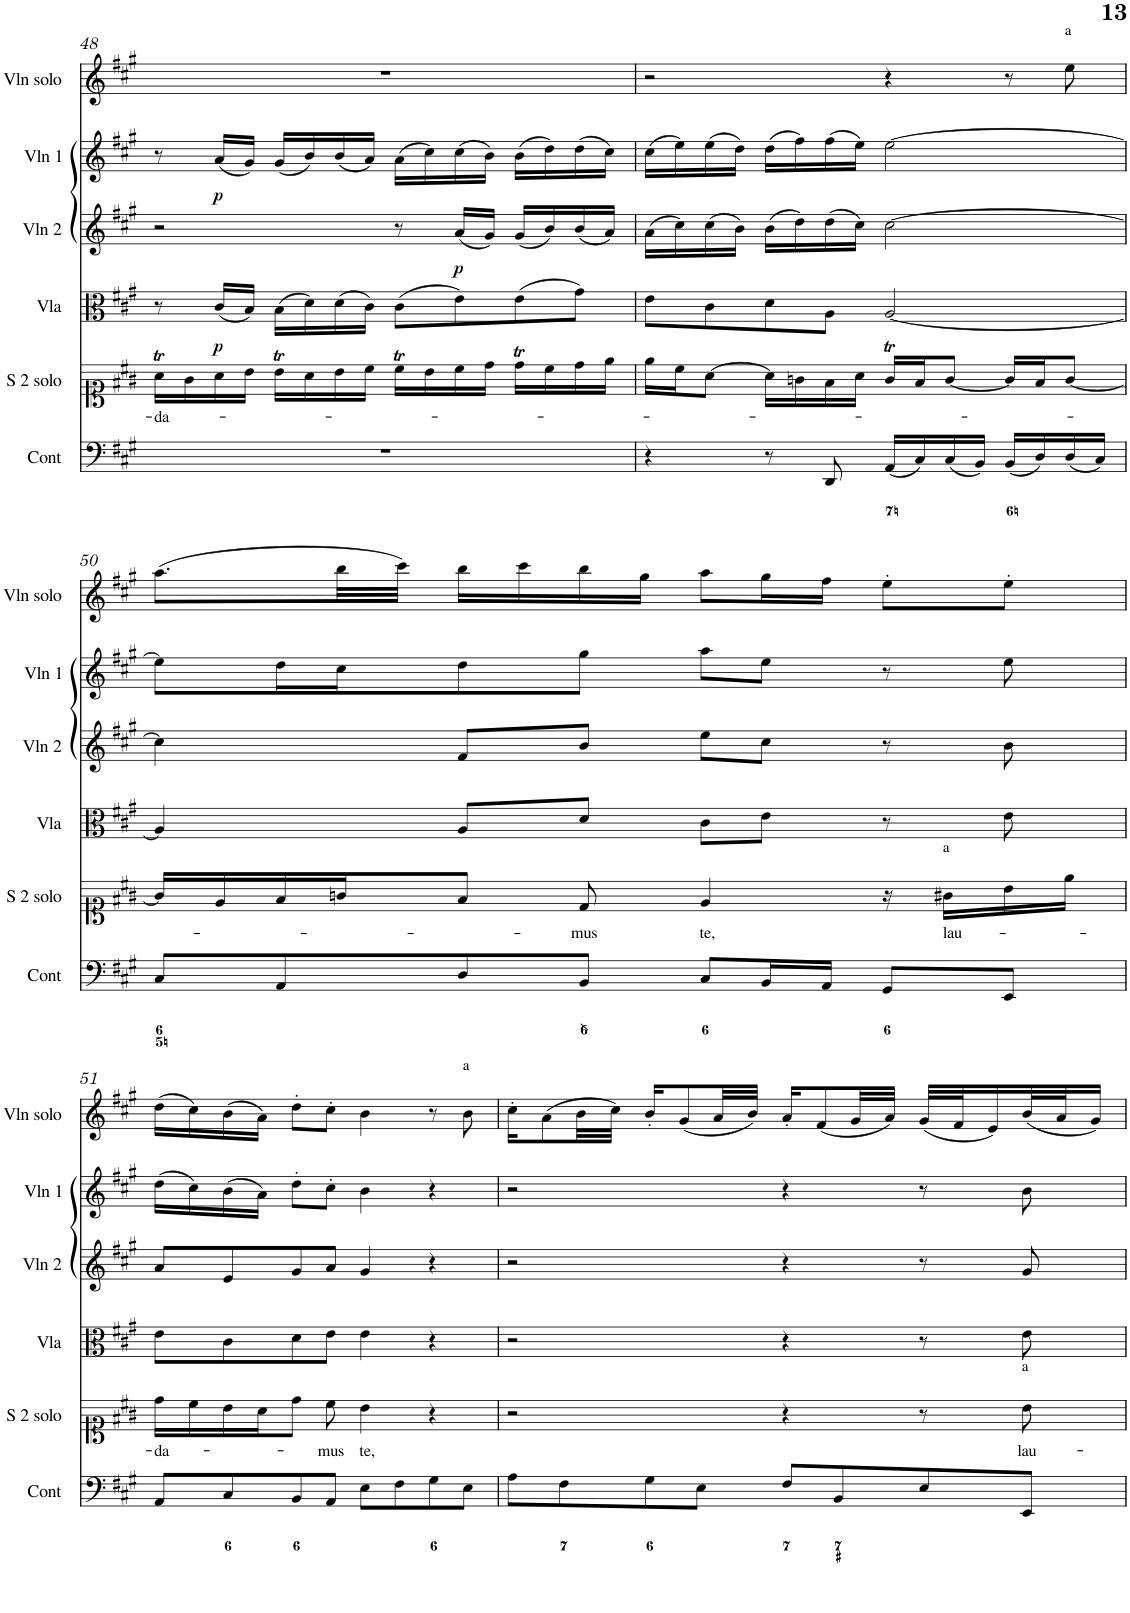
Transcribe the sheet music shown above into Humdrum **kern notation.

**kern	**kern	**text	**kern	**dynam	**kern	**dynam	**kern	**dynam	**kern
*part6	*part5	*part5	*part4	*part4	*part3	*part3	*part2	*part2	*part1
*staff6	*staff5	*staff5	*staff4	*staff4	*staff3	*staff3	*staff2	*staff2	*staff1
*I"Continuo	*I"Soprano 2 solo (sic)	*	*I"Viola	*	*I"Violin 2	*	*I"Violin 1	*	*I"Violin solo
*I'Cont	*I'S 2 solo	*	*I'Vla	*	*I'Vln 2	*	*I'Vln 1	*	*I'Vln solo
!!LO:PB:g=z
*clefF4	*clefC1	*	*clefC3	*	*clefG2	*	*clefG2	*	*clefG2
*k[f#c#g#]	*k[f#c#g#]	*	*k[f#c#g#]	*	*k[f#c#g#]	*	*k[f#c#g#]	*	*k[f#c#g#]
*M4/4	*M4/4	*	*M4/4	*	*M4/4	*	*M4/4	*	*M4/4
*met(c)	*met(c)	*	*met(c)	*	*met(c)	*	*met(c)	*	*met(c)
=48	=48	=48	=48	=48	=48	=48	=48	=48	=48
!	!	!LO:LY:b	!	!	!	!	!	!	!
1r	16aT\LL	-da-	8r	.	2r	.	8r	.	1r
.	16g#\	.	.	.	.	.	.	.	.
!	!	!	!	!LO:DY:b	!	!	!	!LO:DY:b	!
.	16a\	.	(16c#/LL	p	.	.	(16a/LL	p	.
.	16b\JJ	.	16B/JJ)	.	.	.	16g#/JJ)	.	.
.	16bT\LL	.	(16B\LL	.	.	.	(16g#/LL	.	.
.	16a\	.	16d\)	.	.	.	16b/)	.	.
.	16b\	.	(16d\	.	.	.	(16b/	.	.
.	16cc#\JJ	.	16c#\JJ)	.	.	.	16a/JJ)	.	.
.	16cc#t\LL	.	(8c#\L	.	8r	.	(16a\LL	.	.
.	16b\	.	.	.	.	.	16cc#\)	.	.
!	!	!	!	!	!	!LO:DY:b	!	!	!
.	16cc#\	.	8e\)	.	(16a/LL	p	(16cc#\	.	.
.	16dd\JJ	.	.	.	16g#/JJ)	.	16b\JJ)	.	.
.	16ddT\LL	.	(8e\	.	(16g#/LL	.	(16b\LL	.	.
.	16cc#\	.	.	.	16b/)	.	16dd\)	.	.
.	16dd\	.	8g#\J)	.	(16b/	.	(16dd\	.	.
.	16ee\JJ	.	.	.	16a/JJ)	.	16cc#\JJ)	.	.
=49	=49	=49	=49	=49	=49	=49	=49	=49	=49
4r	16ee\LL	.	8e\L	.	(16a\LL	.	(16cc#\LL	.	2r
.	16cc#\J	.	.	.	16cc#\)	.	16ee\)	.	.
.	[8a\J	.	8c#\	.	(16cc#\	.	(16ee\	.	.
.	.	.	.	.	16b\JJ)	.	16dd\JJ)	.	.
8r	16a\LL]	.	8d\	.	(16b\LL	.	(16dd\LL	.	.
.	16gn\	.	.	.	16dd\)	.	16ff#\)	.	.
8DD/	16f#\	.	8A\J	.	(16dd\	.	(16ff#\	.	.
.	16a\JJ	.	.	.	16cc#\JJ)	.	16ee\JJ)	.	.
(16AA/LL	16gT/LL	.	[2A/	.	[2cc#\	.	[2ee\	.	4r
16C#/)	16f#/J	.	.	.	.	.	.	.	.
(16C#/	[8g/J	.	.	.	.	.	.	.	.
16BB/JJ)	.	.	.	.	.	.	.	.	.
(16BB/LL	16g/LL]	.	.	.	.	.	.	.	8r
16D/)	16f#/J	.	.	.	.	.	.	.	.
!	!	!	!	!	!	!	!	!	!LO:TX:a:t=a
(16D/	[8g/J	.	.	.	.	.	.	.	8ee\
16C#/JJ)	.	.	.	.	.	.	.	.	.
!!LO:LB:g=z
=50	=50	=50	=50	=50	=50	=50	=50	=50	=50
8C#/L	16g/LL]	.	4A/]	.	4cc#\]	.	8ee\L]	.	(8.aa\L
.	16e/	.	.	.	.	.	.	.	.
8AA/	16f#/	.	.	.	.	.	16dd\L	.	.
.	16gn/J	.	.	.	.	.	16cc#\J	.	32bb\LL
.	.	.	.	.	.	.	.	.	32ccc#\JJJ)
8D/	8f#/J	.	8A/L	.	8f#/L	.	8dd\	.	16bb\LL
.	.	.	.	.	.	.	.	.	16ccc#\
!	!	!LO:LY:b	!	!	!	!	!	!	!
8BB/J	8d/	-mus	8d/J	.	8b/J	.	8gg#\J	.	16bb\
.	.	.	.	.	.	.	.	.	16gg#\JJ
!	!	!LO:LY:b	!	!	!	!	!	!	!
8C#/L	4e/	te,	8c#\L	.	8ee\L	.	8aa\L	.	8aa\L
16BB/L	.	.	8e\J	.	8cc#\J	.	8ee\J	.	16gg#\L
16AA/JJ	.	.	.	.	.	.	.	.	16ff#\JJ
8GG#/L	16r	.	8r	.	8r	.	8r	.	8ee'\L
!	!LO:TX:a:t=a	!	!	!	!	!	!	!	!
!	!	!LO:LY:b	!	!	!	!	!	!	!
.	16g#X\LL	lau-	.	.	.	.	.	.	.
8EE/J	16b\	.	8e\	.	8b\	.	8ee\	.	8ee'\J
.	16ee\JJ	.	.	.	.	.	.	.	.
!!LO:LB:g=z
=51	=51	=51	=51	=51	=51	=51	=51	=51	=51
!	!	!LO:LY:b	!	!	!	!	!	!	!
8AA/L	16dd\LL	-da-	8e\L	.	8a/L	.	(16dd\LL	.	(16dd\LL
.	16cc#\	.	.	.	.	.	16cc#\)	.	16cc#\)
8C#/	16b\	.	8c#\	.	8e/	.	(16b\	.	(16b\
.	16a\J	.	.	.	.	.	16a\JJ)	.	16a\JJ)
8BB/	8dd\J	.	8d\	.	8g#/	.	8dd'\L	.	8dd'\L
!	!	!LO:LY:b	!	!	!	!	!	!	!
8AA/J	8cc#\	-mus	8e\J	.	8a/J	.	8cc#'\J	.	8cc#'\J
!	!	!LO:LY:b	!	!	!	!	!	!	!
8E\L	4b\	te,	4e\	.	4g#/	.	4b\	.	4b\
8F#\	.	.	.	.	.	.	.	.	.
8G#\	4r	.	4r	.	4r	.	4r	.	8r
!	!	!	!	!	!	!	!	!	!LO:TX:a:t=a
8E\J	.	.	.	.	.	.	.	.	8b\
=52	=52	=52	=52	=52	=52	=52	=52	=52	=52
8A\L	2r	.	2r	.	2r	.	2r	.	16cc#'\KL
.	.	.	.	.	.	.	.	.	(8a\
8F#\	.	.	.	.	.	.	.	.	.
.	.	.	.	.	.	.	.	.	32b\LL
.	.	.	.	.	.	.	.	.	32cc#\JJJ)
8G#\	.	.	.	.	.	.	.	.	16b'/KL
.	.	.	.	.	.	.	.	.	(8g#/
8E\J	.	.	.	.	.	.	.	.	.
.	.	.	.	.	.	.	.	.	32a/LL
.	.	.	.	.	.	.	.	.	32b/JJJ)
8F#/L	4r	.	4r	.	4r	.	4r	.	16a'/KL
.	.	.	.	.	.	.	.	.	(8f#/
8BB/	.	.	.	.	.	.	.	.	.
.	.	.	.	.	.	.	.	.	32g#/LL
.	.	.	.	.	.	.	.	.	32a/JJJ)
8E/	8r	.	8r	.	8r	.	8r	.	(32g#/LLL
.	.	.	.	.	.	.	.	.	32f#/J
.	.	.	.	.	.	.	.	.	16e/)
!	!LO:TX:a:t=a	!	!	!	!	!	!	!	!
!	!	!LO:LY:b	!	!	!	!	!	!	!
8EE/J	8b\	lau-	8e\	.	8g#/	.	8b\	.	(32b/L
.	.	.	.	.	.	.	.	.	32a/J
.	.	.	.	.	.	.	.	.	16g#/JJ)
=	=	=	=	=	=	=	=	=	=
*-	*-	*-	*-	*-	*-	*-	*-	*-	*-
